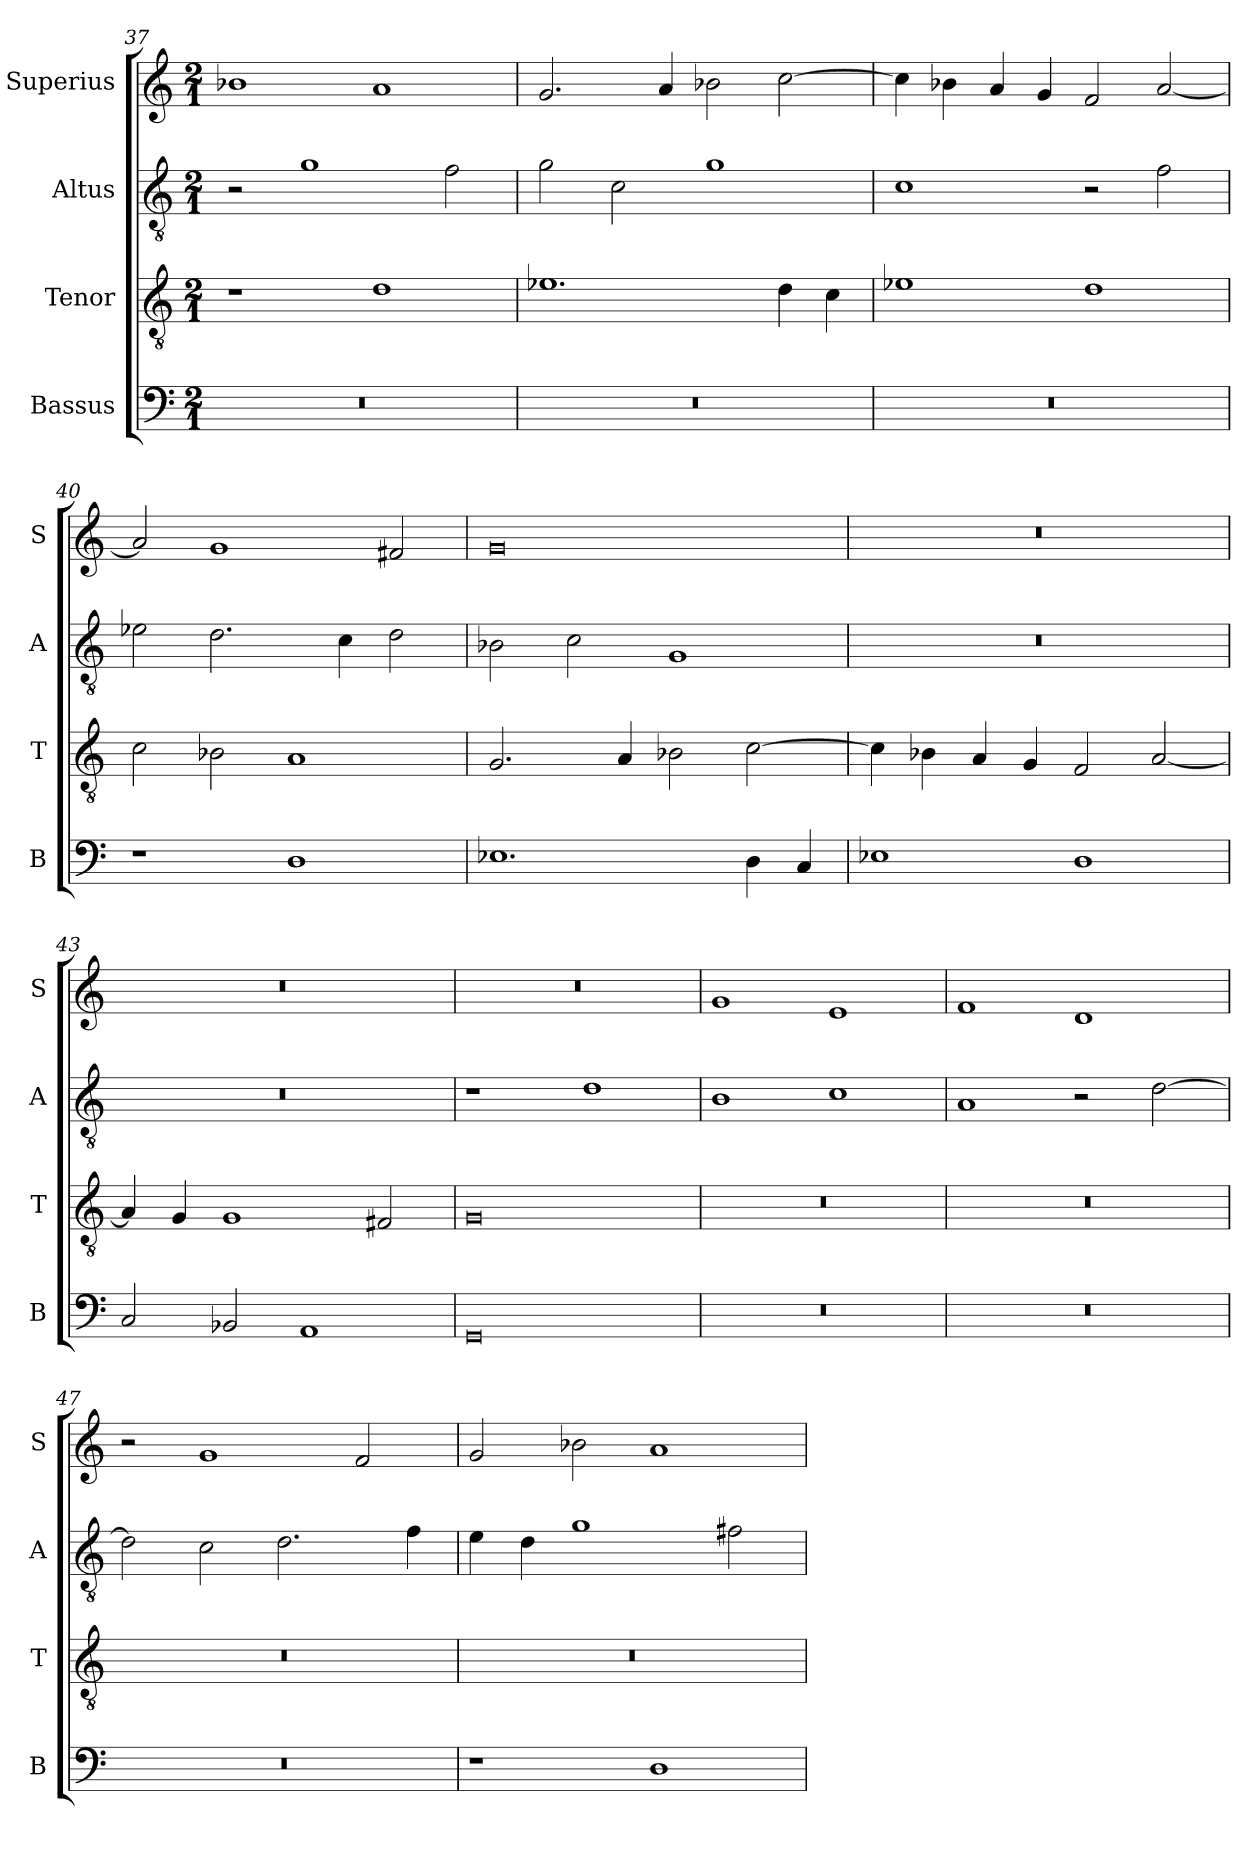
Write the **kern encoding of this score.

**kern	**kern	**kern	**kern
*part4	*part3	*part2	*part1
*staff4	*staff3	*staff2	*staff1
*I"Bassus	*I"Tenor	*I"Altus	*I"Superius
*I'B	*I'T	*I'A	*I'S
*clefF4	*clefGv2	*clefGv2	*clefG2
*k[]	*k[]	*k[]	*k[]
*M2/1	*M2/1	*M2/1	*M2/1
=37	=37	=37	=37
0r	1r	2r	1b-X
.	.	1g	.
.	1d	.	1a
.	.	2f\	.
=38	=38	=38	=38
0r	1.e-X	2g\	2.g/
.	.	2c\	.
.	.	.	4a/
.	.	1g	2b-X\
.	4d\	.	[2cc\
.	4c\	.	.
=39	=39	=39	=39
0r	1e-X	1c	4cc\]
.	.	.	4b-X\
.	.	.	4a/
.	.	.	4g/
.	1d	2r	2f/
.	.	2f\	[2a/
=40	=40	=40	=40
1r	2c\	2e-X\	2a/]
.	2B-X\	2.d\	1g
1D	1A	.	.
.	.	4c\	.
.	.	2d\	2f#X/
=41	=41	=41	=41
1.E-X	2.G/	2B-X\	0g
.	.	2c\	.
.	4A/	.	.
.	2B-X\	1G	.
4D\	[2c\	.	.
4C/	.	.	.
=42	=42	=42	=42
1E-X	4c\]	0r	0r
.	4B-X\	.	.
.	4A/	.	.
.	4G/	.	.
1D	2F/	.	.
.	[2A/	.	.
=43	=43	=43	=43
2C/	4A/]	0r	0r
.	4G/	.	.
2BB-X/	1G	.	.
1AA	.	.	.
.	2F#X/	.	.
=44	=44	=44	=44
0GG	0G	1r	0r
.	.	1d	.
=45	=45	=45	=45
0r	0r	1B	1g
.	.	1c	1e
=46	=46	=46	=46
0r	0r	1A	1f
.	.	2r	1d
.	.	[2d\	.
=47	=47	=47	=47
0r	0r	2d\]	2r
.	.	2c\	1g
.	.	2.d\	.
.	.	.	2f/
.	.	4f\	.
=48	=48	=48	=48
1r	0r	4e\	2g/
.	.	4d\	.
.	.	1g	2b-X\
1D	.	.	1a
.	.	2f#X\	.
=	=	=	=
*-	*-	*-	*-
